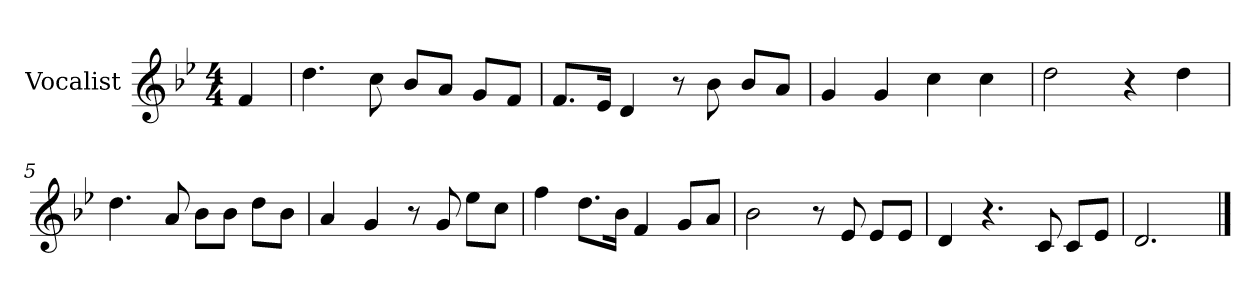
**kern
*part1
*staff1
*I"Vocalist
*k[b-e-]
*B-:
*M4/4
=
4f
=1
4.dd
8cc
8b-L
8aJ
8gL
8fJ
=2
8.fL
16e-Jk
4d
8r
8b-
8b-L
8aJ
=3
4g
4g
4cc
4cc
=4
2dd
4r
4dd
=5
4.dd
8a
8b-L
8b-J
8ddL
8b-J
=6
4a
4g
8r
8g
8ee-L
8ccJ
=7
4ff
8.ddL
16b-Jk
4f
8gL
8aJ
=8
2b-
8r
8e-
8e-L
8e-J
=9
4d
4.r
8c
8cL
8e-J
=10
2.d
==
*-
